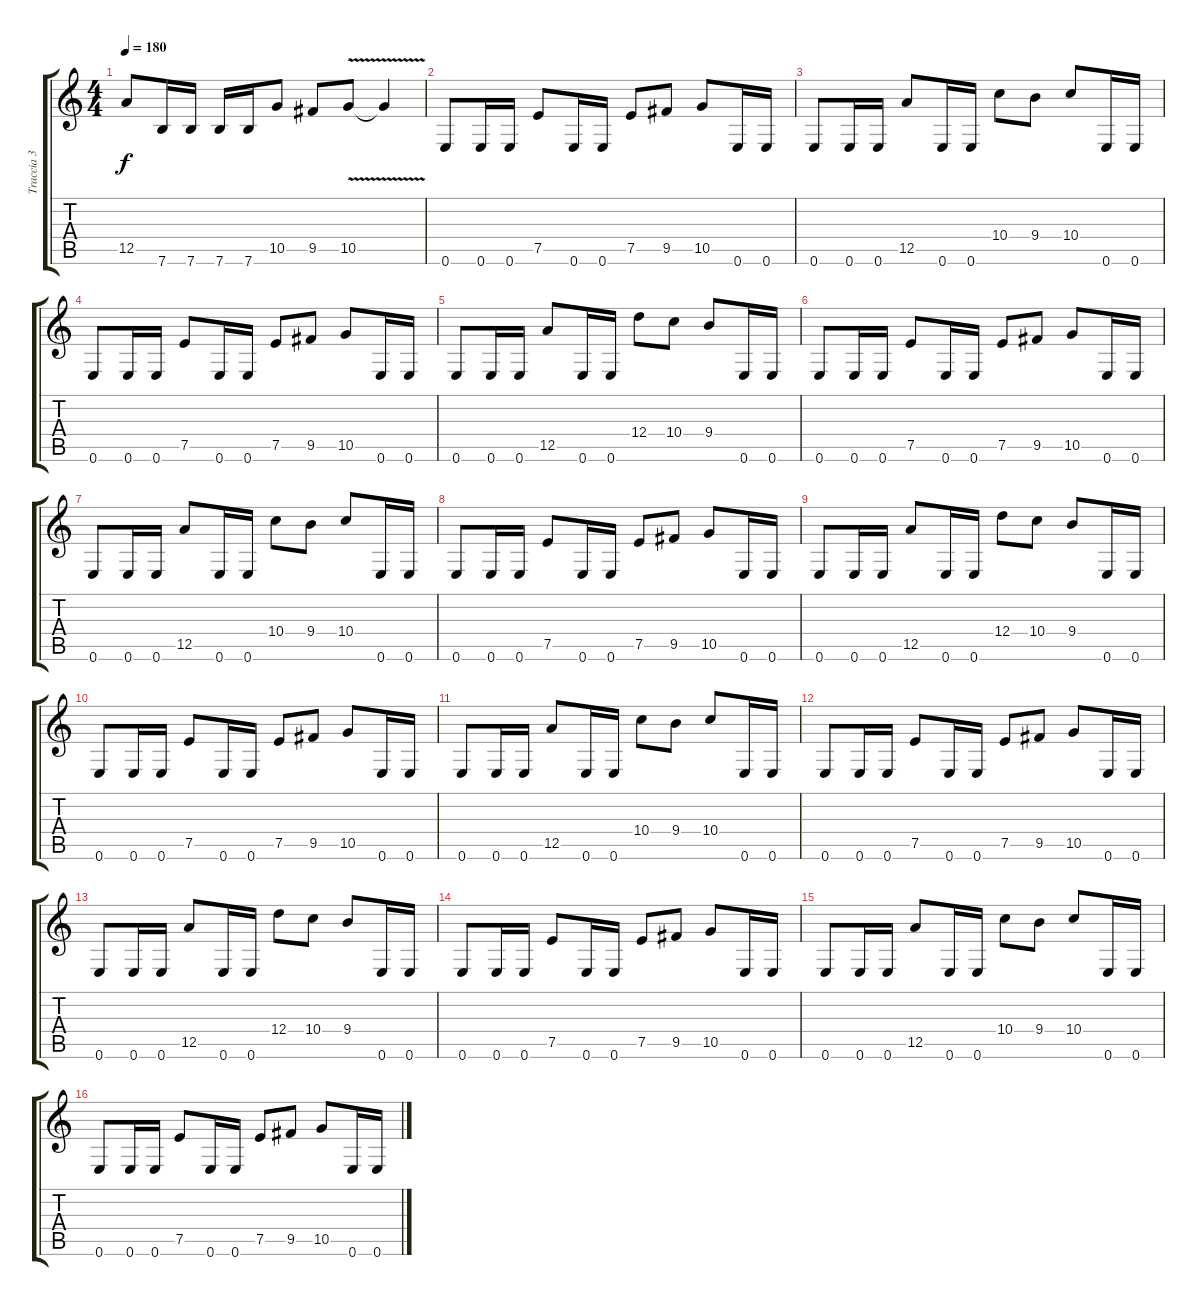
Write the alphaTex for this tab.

\track ("Traccia 3" "Traccia 3") {instrument distortionguitar}
\staff {score tabs}
\tuning (E4 B3 G3 D3 A2 E2) {hide}
\ts (4 4)
\tempo 180
\clef g2
\ks c
12.5.8{dy f} 7.6.16 7.6.16 7.6.16 7.6.16 10.5.8 9.5.8 10.5{v}.8 10.5{t}.4 |
0.6.8 0.6.16 0.6.16 7.5.8 0.6.16 0.6.16 7.5.8 9.5.8 10.5.8 0.6.16 0.6.16 |
0.6.8 0.6.16 0.6.16 12.5.8 0.6.16 0.6.16 10.4.8 9.4.8 10.4.8 0.6.16 0.6.16 |
0.6.8 0.6.16 0.6.16 7.5.8 0.6.16 0.6.16 7.5.8 9.5.8 10.5.8 0.6.16 0.6.16 |
0.6.8 0.6.16 0.6.16 12.5.8 0.6.16 0.6.16 12.4.8 10.4.8 9.4.8 0.6.16 0.6.16 |
0.6.8 0.6.16 0.6.16 7.5.8 0.6.16 0.6.16 7.5.8 9.5.8 10.5.8 0.6.16 0.6.16 |
0.6.8 0.6.16 0.6.16 12.5.8 0.6.16 0.6.16 10.4.8 9.4.8 10.4.8 0.6.16 0.6.16 |
0.6.8 0.6.16 0.6.16 7.5.8 0.6.16 0.6.16 7.5.8 9.5.8 10.5.8 0.6.16 0.6.16 |
0.6.8 0.6.16 0.6.16 12.5.8 0.6.16 0.6.16 12.4.8 10.4.8 9.4.8 0.6.16 0.6.16 |
0.6.8 0.6.16 0.6.16 7.5.8 0.6.16 0.6.16 7.5.8 9.5.8 10.5.8 0.6.16 0.6.16 |
0.6.8 0.6.16 0.6.16 12.5.8 0.6.16 0.6.16 10.4.8 9.4.8 10.4.8 0.6.16 0.6.16 |
0.6.8 0.6.16 0.6.16 7.5.8 0.6.16 0.6.16 7.5.8 9.5.8 10.5.8 0.6.16 0.6.16 |
0.6.8 0.6.16 0.6.16 12.5.8 0.6.16 0.6.16 12.4.8 10.4.8 9.4.8 0.6.16 0.6.16 |
0.6.8 0.6.16 0.6.16 7.5.8 0.6.16 0.6.16 7.5.8 9.5.8 10.5.8 0.6.16 0.6.16 |
0.6.8 0.6.16 0.6.16 12.5.8 0.6.16 0.6.16 10.4.8 9.4.8 10.4.8 0.6.16 0.6.16 |
0.6.8 0.6.16 0.6.16 7.5.8 0.6.16 0.6.16 7.5.8 9.5.8 10.5.8 0.6.16 0.6.16
